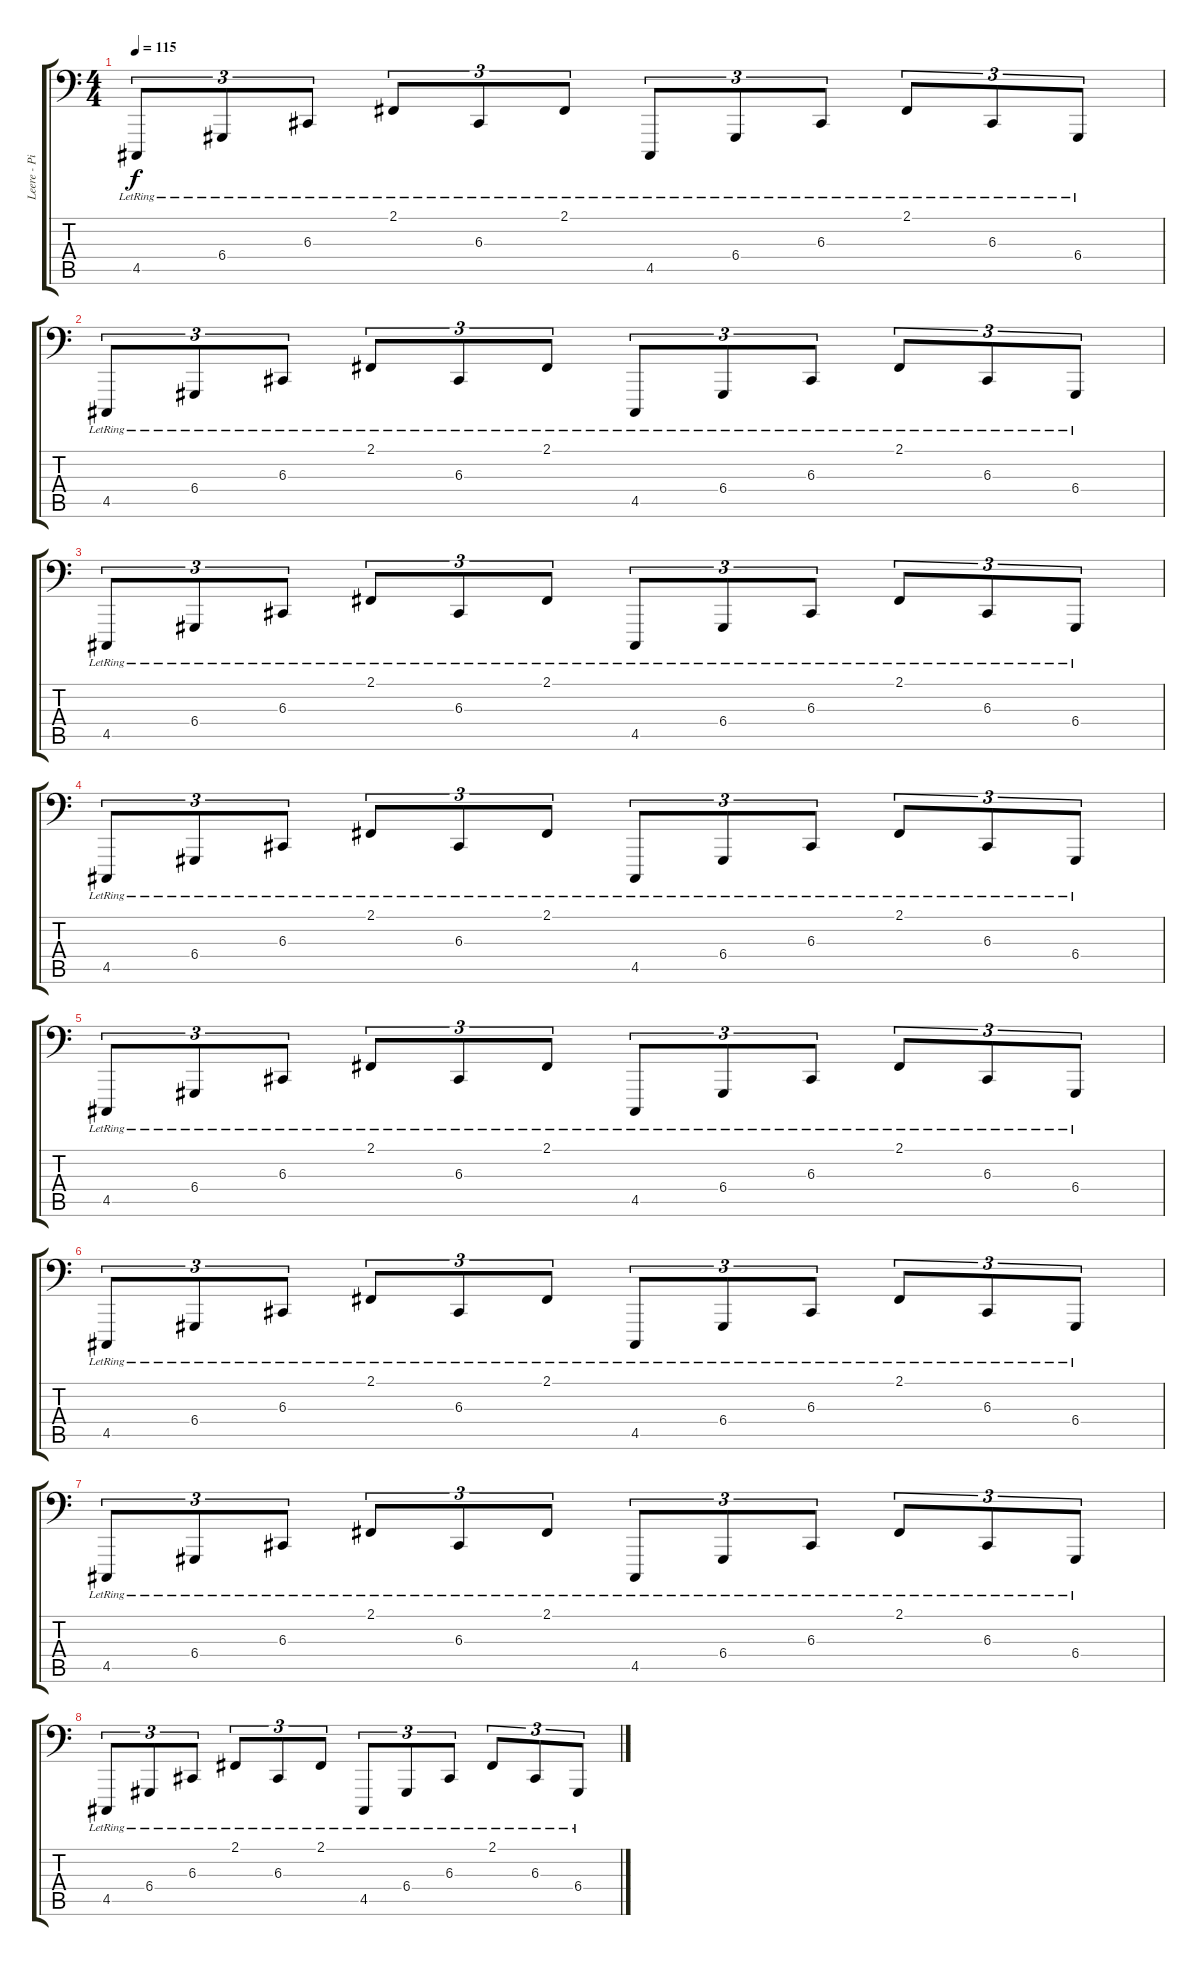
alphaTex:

\track ("Leere - Piano Left Hand" "Leere - Pi") {instrument acousticgrandpiano}
\staff {score tabs}
\tuning (E2 B1 G1 D1 A0 E0) {hide}
\ts (4 4)
\tempo 115
\clef f4
\ks c
4.5{lr}.8{tu (3 2) dy f} 6.4{lr}.8{tu (3 2)} 6.3{lr}.8{tu (3 2)} 2.1{lr}.8{tu (3 2)} 6.3{lr}.8{tu (3 2)} 2.1{lr}.8{tu (3 2)} 4.5{lr}.8{tu (3 2)} 6.4{lr}.8{tu (3 2)} 6.3{lr}.8{tu (3 2)} 2.1{lr}.8{tu (3 2)} 6.3{lr}.8{tu (3 2)} 6.4{lr}.8{tu (3 2)} |
4.5{lr}.8{tu (3 2)} 6.4{lr}.8{tu (3 2)} 6.3{lr}.8{tu (3 2)} 2.1{lr}.8{tu (3 2)} 6.3{lr}.8{tu (3 2)} 2.1{lr}.8{tu (3 2)} 4.5{lr}.8{tu (3 2)} 6.4{lr}.8{tu (3 2)} 6.3{lr}.8{tu (3 2)} 2.1{lr}.8{tu (3 2)} 6.3{lr}.8{tu (3 2)} 6.4{lr}.8{tu (3 2)} |
4.5{lr}.8{tu (3 2)} 6.4{lr}.8{tu (3 2)} 6.3{lr}.8{tu (3 2)} 2.1{lr}.8{tu (3 2)} 6.3{lr}.8{tu (3 2)} 2.1{lr}.8{tu (3 2)} 4.5{lr}.8{tu (3 2)} 6.4{lr}.8{tu (3 2)} 6.3{lr}.8{tu (3 2)} 2.1{lr}.8{tu (3 2)} 6.3{lr}.8{tu (3 2)} 6.4{lr}.8{tu (3 2)} |
4.5{lr}.8{tu (3 2)} 6.4{lr}.8{tu (3 2)} 6.3{lr}.8{tu (3 2)} 2.1{lr}.8{tu (3 2)} 6.3{lr}.8{tu (3 2)} 2.1{lr}.8{tu (3 2)} 4.5{lr}.8{tu (3 2)} 6.4{lr}.8{tu (3 2)} 6.3{lr}.8{tu (3 2)} 2.1{lr}.8{tu (3 2)} 6.3{lr}.8{tu (3 2)} 6.4{lr}.8{tu (3 2)} |
4.5{lr}.8{tu (3 2)} 6.4{lr}.8{tu (3 2)} 6.3{lr}.8{tu (3 2)} 2.1{lr}.8{tu (3 2)} 6.3{lr}.8{tu (3 2)} 2.1{lr}.8{tu (3 2)} 4.5{lr}.8{tu (3 2)} 6.4{lr}.8{tu (3 2)} 6.3{lr}.8{tu (3 2)} 2.1{lr}.8{tu (3 2)} 6.3{lr}.8{tu (3 2)} 6.4{lr}.8{tu (3 2)} |
4.5{lr}.8{tu (3 2)} 6.4{lr}.8{tu (3 2)} 6.3{lr}.8{tu (3 2)} 2.1{lr}.8{tu (3 2)} 6.3{lr}.8{tu (3 2)} 2.1{lr}.8{tu (3 2)} 4.5{lr}.8{tu (3 2)} 6.4{lr}.8{tu (3 2)} 6.3{lr}.8{tu (3 2)} 2.1{lr}.8{tu (3 2)} 6.3{lr}.8{tu (3 2)} 6.4{lr}.8{tu (3 2)} |
4.5{lr}.8{tu (3 2)} 6.4{lr}.8{tu (3 2)} 6.3{lr}.8{tu (3 2)} 2.1{lr}.8{tu (3 2)} 6.3{lr}.8{tu (3 2)} 2.1{lr}.8{tu (3 2)} 4.5{lr}.8{tu (3 2)} 6.4{lr}.8{tu (3 2)} 6.3{lr}.8{tu (3 2)} 2.1{lr}.8{tu (3 2)} 6.3{lr}.8{tu (3 2)} 6.4{lr}.8{tu (3 2)} |
4.5{lr}.8{tu (3 2)} 6.4{lr}.8{tu (3 2)} 6.3{lr}.8{tu (3 2)} 2.1{lr}.8{tu (3 2)} 6.3{lr}.8{tu (3 2)} 2.1{lr}.8{tu (3 2)} 4.5{lr}.8{tu (3 2)} 6.4{lr}.8{tu (3 2)} 6.3{lr}.8{tu (3 2)} 2.1{lr}.8{tu (3 2)} 6.3{lr}.8{tu (3 2)} 6.4{lr}.8{tu (3 2)}
